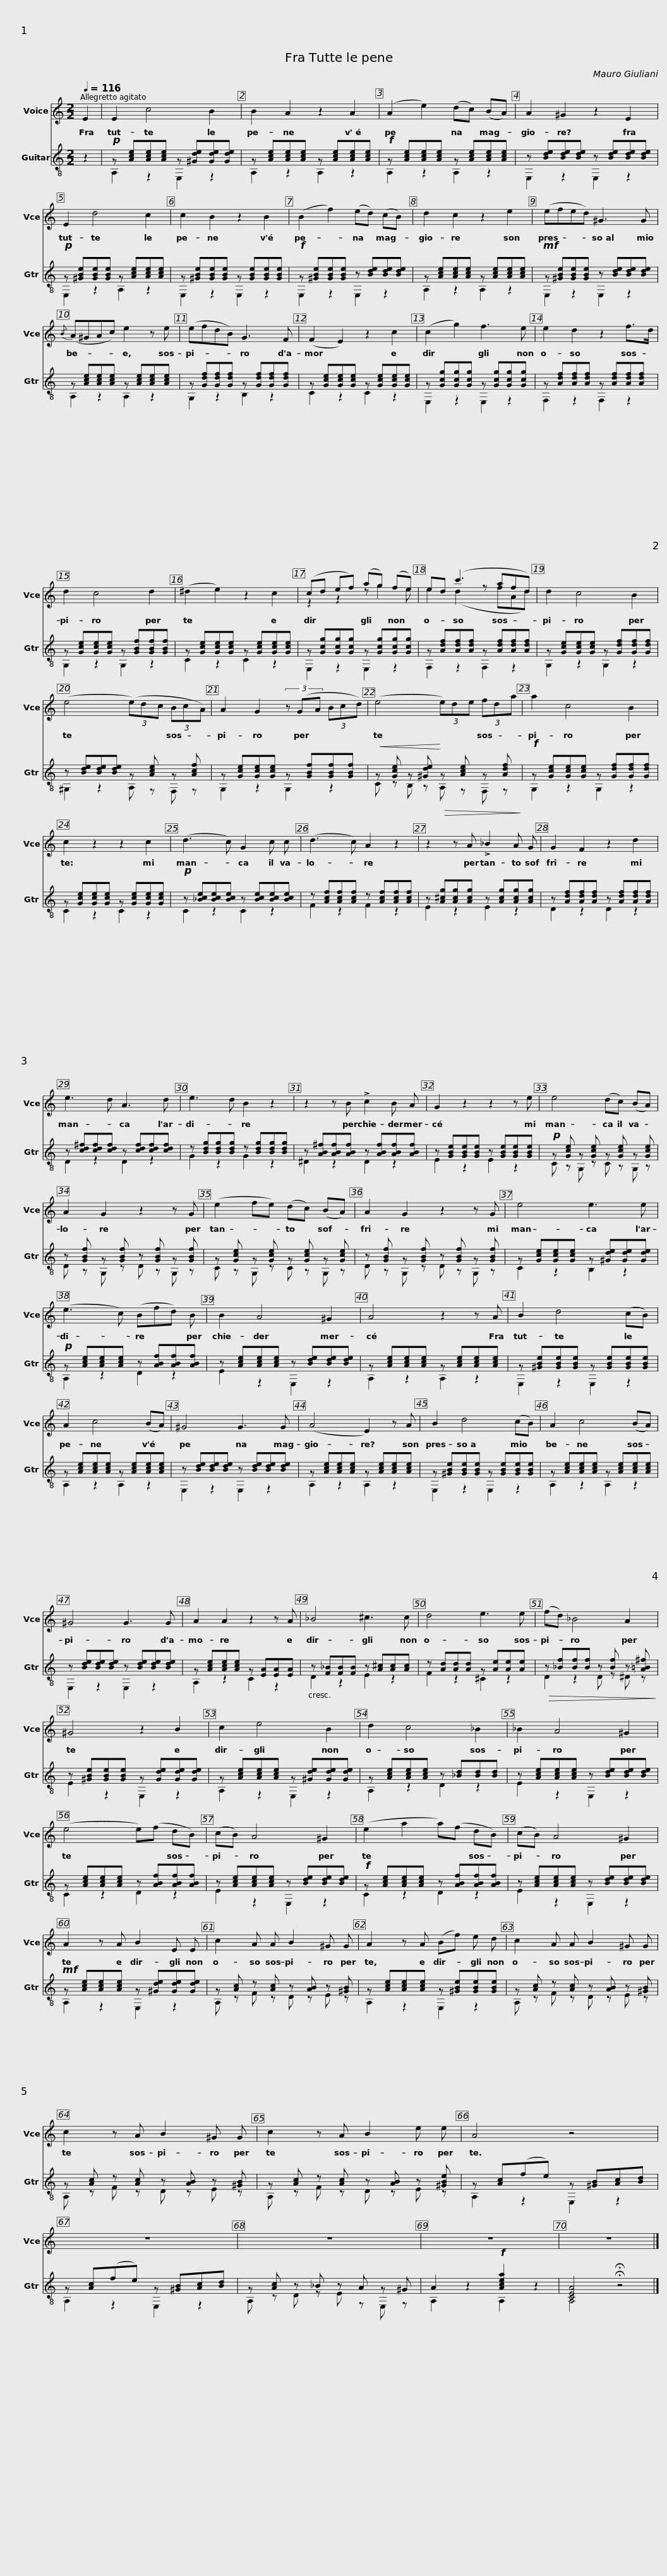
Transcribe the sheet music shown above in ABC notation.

X:1
%%score ( 1 2 ) ( 3 4 )
L:1/8
Q:1/4=116
M:2/2
I:linebreak $
K:C
V:1 treble
V:2 treble
V:3 treble-8
V:4 treble-8
V:1
 E2 | E2 c4 B2 | B2 A2 z2 A2 | (A2 e2) (dc) (BA) |$ A2 ^G2 z2 E2 | %5
 E2 d4 c2 | c2 B2 z2 B2 | (B2 f2) (ed) (cB) |$ d2 c2 z2 e2 | (efed) ^G3 G | %10
{/B} (A^GAc) e2 z e | (efdB) G3 F |$ (F2 E2) z2 c2 | (c2 g2) f3 e | e2 d2 z2 f>d | %15
 d2 c4 d2 | (^d2 e2) z2 c2 |$ (cd ef) (ag) (fe) | ed (c'3 afd) | d2 c4 B2 | %20
 (e4 (3(e)dc (3BcA) |$ A2 G2 (3z (GA (3Bcd) | (e4 (3e)de (3fda | a2 c4 B2 | c2 z2 z2 c2 |$ %25
 (d3 c) G2 c c | (d3 c) A2 z2 | z2 z A !>!_B2 A G | G2 F2 z2 d2 |$ e3 d A3 d | %30
 e3 d B2 z2 | z2 z B !>!c2 B A | G2 z2 z2 z e |$ e4 (dc) (BA) | A2 G2 z2 z G | %35
 (e2 fe) (dc) (BA) | A2 G2 z2 z G |$ e4 e3 e | (e3 c) (Bfd) B | B2 A4 ^G2 | %40
 A4 z2 z A |$ B2 d4 (cB) | A2 c4 (BA) | ^G4 G3 G | (A4 E2) z A |$ %45
 B2 d4 (cB) | A2 c4 (BA) | ^G4 G3 G | A2 A2 z2 z A |$ _B4 ^c3 c | %50
 d4 e3 e | (fd) _B4 A2 |$ ^G4 z2 B2 | c2 e4 B2 | d2 c4 _B2 | %55
 _B2 A4 ^G2 |$ (e4 e)(f dB) | (cB) A4 ^G2 | (e2 a2 a)(f dB) | (cB) A4 ^G2 |$ %60
 A2 z A B2 E E | c2 A A B2 ^G G | A2 z A (Bf) e d |$ c2 A A B2 ^G G | c2 z A B2 ^G G | %65
 c2 z A B2 e e |$ A4 z4 | z8 | z8 | z8 | %70
 z8 |] %71
V:2
 x2 | x8 | x8 | x8 |$ x8 | %5
 x8 | x8 | x8 |$ x8 | x8 | %10
 x8 | x8 |$ x8 | x8 | x8 | %15
 x8 | x8 |$ z2 z2 z g2 e | e2 (d2 z fAd) | x8 | %20
 x8 |$ x8 | x8 | x8 | x8 |$ %25
 x8 | x8 | x8 | x8 |$ x8 | %30
 x8 | x8 | x8 |$ x8 | x8 | %35
 x8 | x8 |$ x8 | x8 | x8 | %40
 x8 |$ x8 | x8 | x8 | x8 |$ %45
 x8 | x8 | x8 | x8 |$ x8 | %50
 x8 | x8 |$ x8 | x8 | x8 | %55
 x8 |$ x8 | x8 | x8 | x8 |$ %60
 x8 | x8 | x8 |$ x8 | x8 | %65
 x8 |$ x8 | x8 | x8 | x8 | %70
 x8 |] %71
V:3
 z2 |!p! z [Ace][Ace][Ace] z [^Gde][Gde][Gde] | z [Ace][Ace][Ace] z [Ace][Ace][Ace] |!f! z [Ace][Ace][Ace] z [Ace][Ace][Ace] |$ z [Bde][Bde][Bde] z [Bde][Bde][Bde] | %5
!p! z [^GBe][GBe][GBe] z [Ace][Ace][Ace] | z [^GBe][GBe][GBe] z [GBe][GBe][GBe] |!f! z [^GBe][GBe][GBe] z [Bde][Bde][Bde] |$ z [Ace][Ace][Ace] z [Ace][Ace][Ace] |!mf! z [^GBe][GBe][GBe] z [Bde][Bde][Bde] | %10
 z [Ace][Ace][Ace] z [Ace][Ace][Ace] | z [Gdf][Gdf][Gdf] z [Gdf][Gdf][Gdf] |$ z [Gce][Gce][Gce] z [Gce][Gce][Gce] | z [Gcg][Gcg][Gcg] z [Gcg][Gcg][Gcg] | z [Adf][Adf][Adf] z [Adf][Adf][Adf] | %15
 z [Gce][Gce][Gce] z [GBf][GBf][GBf] | z [Gce][Gce][Gce] z [Gce][Gce][Gce] |$ z [Gcg][Gcg][Gcg] z [Gcg][Gcg][Gcg] | z [Adf][Adf][Adf] z [Adf][Adf][Adf] | z [Gce][Gce][Gce] z [Gdf][Gdf][Gdf] | %20
 z [Bde][Bde][Bde] z [Ace] z [Acf] |$ z [Gce][Gce][Gce] z [GBf][GBf][GBf] |!<(! z [Gce] z [^Gde]!<)!!>(! z [Ace] z [Adf]!>)! |!f! z [Gce][Gce][Gce] z [Gdf][Gdf][Gdf] | z [Gce][Gce][Gce] z [Gce][Gce][Gce] |$ %25
!p! z [_Bce][Bce][Bce] z [Bce][Bce][Bce] | z [Acf][Acf][Acf] z [Acf][Acf][Acf] | z [A^cg][Acg][Acg] z [Acg][Acg][Acg] | z [Adf][Adf][Adf] z [Adf][Adf][Adf] |$ z [cd^f][cdf][cdf] z [cdf][cdf][cdf] | %30
 z [Bdg][Bdg][Bdg] z [Bdg][Bdg][Bdg] | z [AB^f][ABf][ABf] z [ABf][ABf][ABf] | z [GBe][GBe][GBe] z [GBe][GBe][GBe] |$!p! z [Gce] z [Gce] z [Gce] z [Gce] | z [GBf] z [GBf] z [GBf] z [GBf] | %35
 z [Gce] z [Gce] z [Gce] z [Gce] | z [GBf] z [GBf] z [GBf] z [GBf] |$ z [Gce][Gce][Gce] z [^Gde][Gde][Gde] |!p! z [Ace][Ace][Ace] z [ABf][ABf][ABf] | z [Ace][Ace][Ace] z [Bde][Bde][Bde] | %40
 z [Ace][Ace][Ace] z [Ace][Ace][Ace] |$ z [^GBe][GBe][GBe] z [GBe][GBe][GBe] | z [Ace][Ace][Ace] z [Ace][Ace][Ace] | z [Bde][Bde][Bde] z [Bde][Bde][Bde] | z [Ace][Ace][Ace] z [Ace][Ace][Ace] |$ %45
 z [^GBe][GBe][GBe] z [GBe][GBe][GBe] | z [Ace][Ace][Ace] z [Ace][Ace][Ace] | z [Bde][Bde][Bde] z [Bde][Bde][Bde] | z [Ace][Ace][Ace] z [EA][EA][EA] |$ z [F_B][FB][FB] z [A^c][Ac][Ac] | %50
 z [Ad][Ad][Ad] z [Ae][Ae][Ae] |!>(! z [_Bf][Bf][Bf] z [Bf] z [A=B^f]!>)! |$ z [^GBe][GBe][GBe] z [Gde][Gde][Gde] | z [Ace][Ace][Ace] z [^Gde][Gde][Gde] | z [Ace][Ace][Ace] z [_Bd][Bd][Bd] | %55
 z [Ace][Ace][Ace] z [Bde][Bde][Bde] |$ z [Ace][Ace][Ace] z [ABf][ABf][ABf] | z [Ace][Ace][Ace] z [Bde][Bde][Bde] |!f! z [Ace][Ace][Ace] z [ABf][ABf][ABf] | z [Ace][Ace][Ace] z [Bde][Bde][Bde] |$ %60
!mf! z [Ace][Ace][Ace] z [^Gde][Gde][Gde] | z [Ac] z [Ac] z [AB] z [^GB] | z [Ace][Ace][Ace] z [^GBe][GBe][GBe] |$ z [Ac] z [Ac] z [AB] z [^GB] | z [Ac] z [Ac] z [AB] z [^GB] | %65
 z [Ac] z [Ac] z [AB] z [^GBe] |$ z [Ac](fe) z [^GB][Ac][Bd] | z [Ac](fe) z [^GB][Ac][Bd] | z [Ac] z _B z A z ^G | A2 z2!f! [Acea]2 z2 | %70
 [CEA]4 !fermata!z4 |] %71
V:4
 x2 | A,2 z2 E,2 z2 | A,2 z2 A,2 z2 | A,2 z2 A,2 z2 |$ E,2 z2 E,2 z2 | %5
 E,2 z2 A,2 z2 | E,2 z2 E,2 z2 | E,2 z2 E,2 z2 |$ A,2 z2 A,2 z2 | E,2 z2 E,2 z2 | %10
 A,2 z2 A,2 z2 | G,2 z2 B,2 z2 |$ C2 z2 C2 z2 | E,2 z2 E,2 z2 | F,2 z2 F,2 z2 | %15
 G,2 z2 G,2 z2 | C2 z2 C2 z2 |$ E,2 z2 E,2 z2 | F,2 z2 F,2 z2 | G,2 z2 G,2 z2 | %20
 ^G,2 z2 A, z F, z |$ G,2 z2 G,2 z2 | C z B, z A, z F, z | G,2 z2 G,2 z2 | C2 z2 C2 z2 |$ %25
 C2 z2 C2 z2 | F2 z2 F2 z2 | E2 z2 E2 z2 | D2 z2 D2 z2 |$ D2 z2 D2 z2 | %30
 G2 z2 G2 z2 | ^D2 z2 D2 z2 | E2 z2 E2 z2 |$ C z G, z C z G, z | D z G, z D z G, z | %35
 C z G, z C z G, z | D z G, z D z G, z |$ C2 z2 B,2 z2 | A,2 z2 D2 z2 | E2 z2 E,2 z2 | %40
 A,2 z2 A,2 z2 |$ E,2 z2 E,2 z2 | A,2 z2 A,2 z2 | E,2 z2 E,2 z2 | A,2 z2 A,2 z2 |$ %45
 E,2 z2 E,2 z2 | A,2 z2 A,2 z2 | E,2 z2 E,2 z2 | A,2 z2 C2 z2 |$ D2 z2 E2 z2 | %50
 F2 z2 ^C2 z2 | D2 z2 D z ^D z |$ E2 z2 E,2 z2 | A,2 z2 E,2 z2 | A,2 z2 D2 z2 | %55
 E2 z2 E,2 z2 |$ C2 z2 D2 z2 | E2 z2 E,2 z2 | C2 z2 D2 z2 | E2 z2 E,2 z2 |$ %60
 A,2 z2 E,2 z2 | A, z F z D z E z | A,2 z2 E,2 z2 |$ A, z F z D z E z | A, z F z D z E z | %65
 A, z F z D z E z |$ A,2 z2 E,2 z2 | A,2 z2 E,2 z2 | A, z D z E z E, z | A,2 z2 A,2 z2 | %70
 A,4 !fermata!z4 |] %71
